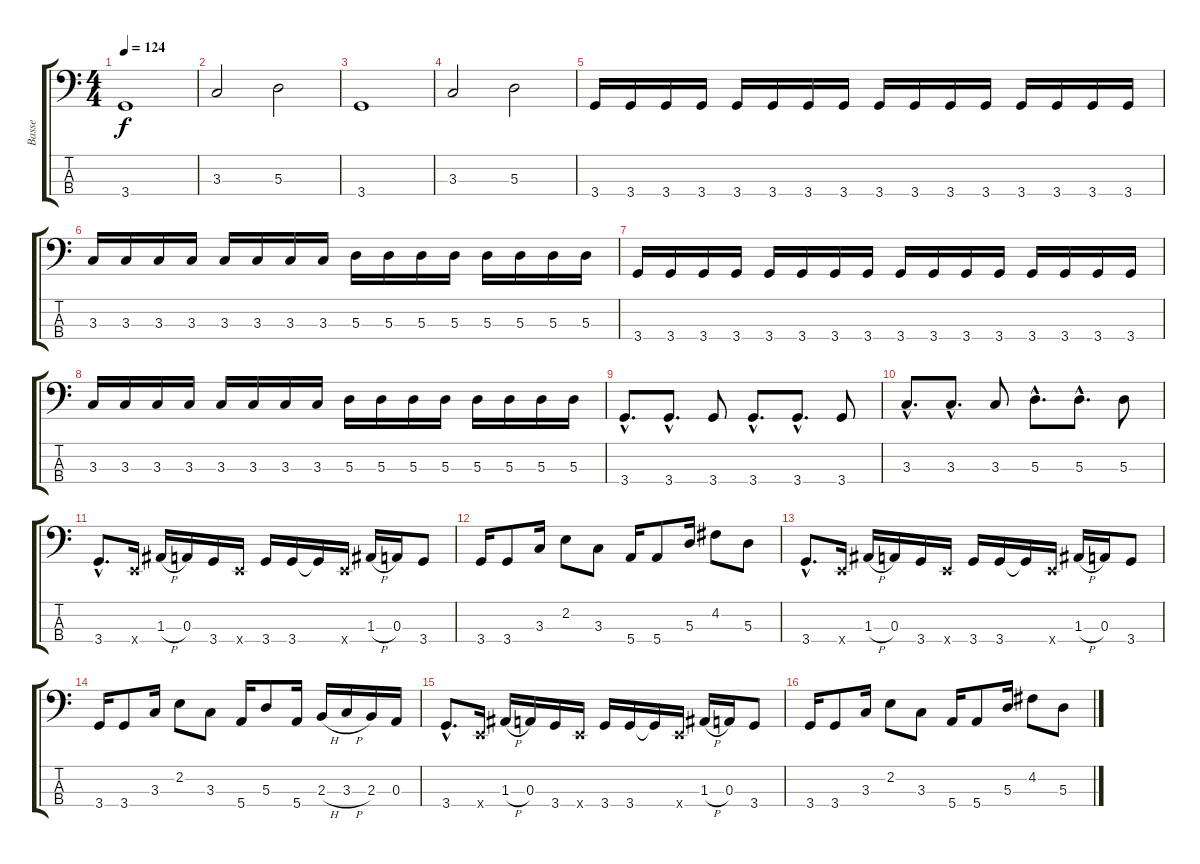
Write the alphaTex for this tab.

\track ("Basse" "Basse") {instrument electricbassfinger}
\staff {score tabs}
\tuning (G2 D2 A1 E1) {hide}
\ts (4 4)
\tempo 124
\clef f4
\ks c
3.4.1{dy f} |
3.3.2 5.3.2 |
3.4.1 |
3.3.2 5.3.2 |
3.4.16{volume 16} 3.4.16 3.4.16 3.4.16 3.4.16 3.4.16 3.4.16 3.4.16 3.4.16 3.4.16 3.4.16 3.4.16 3.4.16 3.4.16 3.4.16 3.4.16 |
3.3.16 3.3.16 3.3.16 3.3.16 3.3.16 3.3.16 3.3.16 3.3.16 5.3.16 5.3.16 5.3.16 5.3.16 5.3.16 5.3.16 5.3.16 5.3.16 |
3.4.16{volume 16} 3.4.16 3.4.16 3.4.16 3.4.16 3.4.16 3.4.16 3.4.16 3.4.16 3.4.16 3.4.16 3.4.16 3.4.16 3.4.16 3.4.16 3.4.16 |
3.3.16 3.3.16 3.3.16 3.3.16 3.3.16 3.3.16 3.3.16 3.3.16 5.3.16 5.3.16 5.3.16 5.3.16 5.3.16 5.3.16 5.3.16 5.3.16 |
3.4{hac}.8{d} 3.4{hac}.8{d} 3.4.8 3.4{hac}.8{d} 3.4{hac}.8{d} 3.4.8 |
3.3{hac}.8{d} 3.3{hac}.8{d} 3.3.8 5.3{hac}.8{d} 5.3{hac}.8{d} 5.3.8 |
3.4{hac}.8{d} 0.4{x}.16 1.3{h}.16 0.3.16 3.4.16 0.4{x}.16 3.4.16 3.4.16 3.4{t}.16 0.4{x}.16 1.3{h}.16 0.3.16 3.4.8 |
3.4.16 3.4.8 3.3.16 2.2.8 3.3.8 5.4.16 5.4.8 5.3.16 4.2.8 5.3.8 |
3.4{hac}.8{d} 0.4{x}.16 1.3{h}.16 0.3.16 3.4.16 0.4{x}.16 3.4.16 3.4.16 3.4{t}.16 0.4{x}.16 1.3{h}.16 0.3.16 3.4.8 |
3.4.16 3.4.8 3.3.16 2.2.8 3.3.8 5.4.16 5.3.8 5.4.16 2.3{h}.16 3.3{h}.16 2.3.16 0.3.16 |
3.4{hac}.8{d} 0.4{x}.16 1.3{h}.16 0.3.16 3.4.16 0.4{x}.16 3.4.16 3.4.16 3.4{t}.16 0.4{x}.16 1.3{h}.16 0.3.16 3.4.8 |
3.4.16 3.4.8 3.3.16 2.2.8 3.3.8 5.4.16 5.4.8 5.3.16 4.2.8 5.3.8
